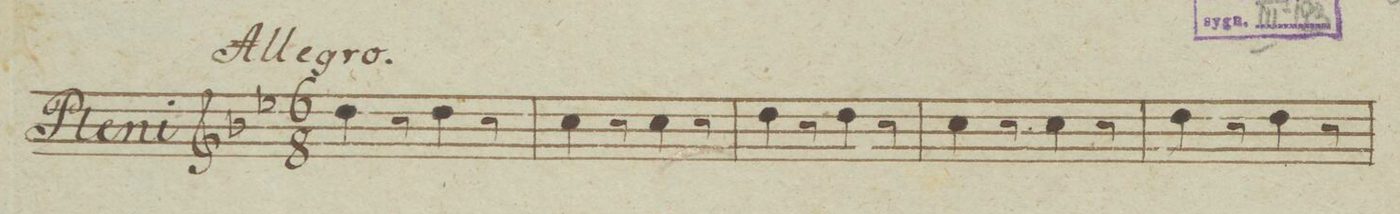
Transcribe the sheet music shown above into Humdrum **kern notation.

**kern	**dynam
*I"Flautto Secondo	*
*clefG2	*
*k[b-e-]	*
*met(c)	*
*M6/8	*
4dd\	.
8r	.
4dd\	.
8r	.
=21	=21
4cc\	.
8r	.
4cc\	.
8r	.
=22	=22
4dd\	.
8r	.
4dd\	.
8r	.
=23	=23
4cc\	.
8r	.
4cc\	.
8r	.
=24	=24
4dd\	.
8r	.
4dd\	.
8r	.
=25	=25
*-	*-
